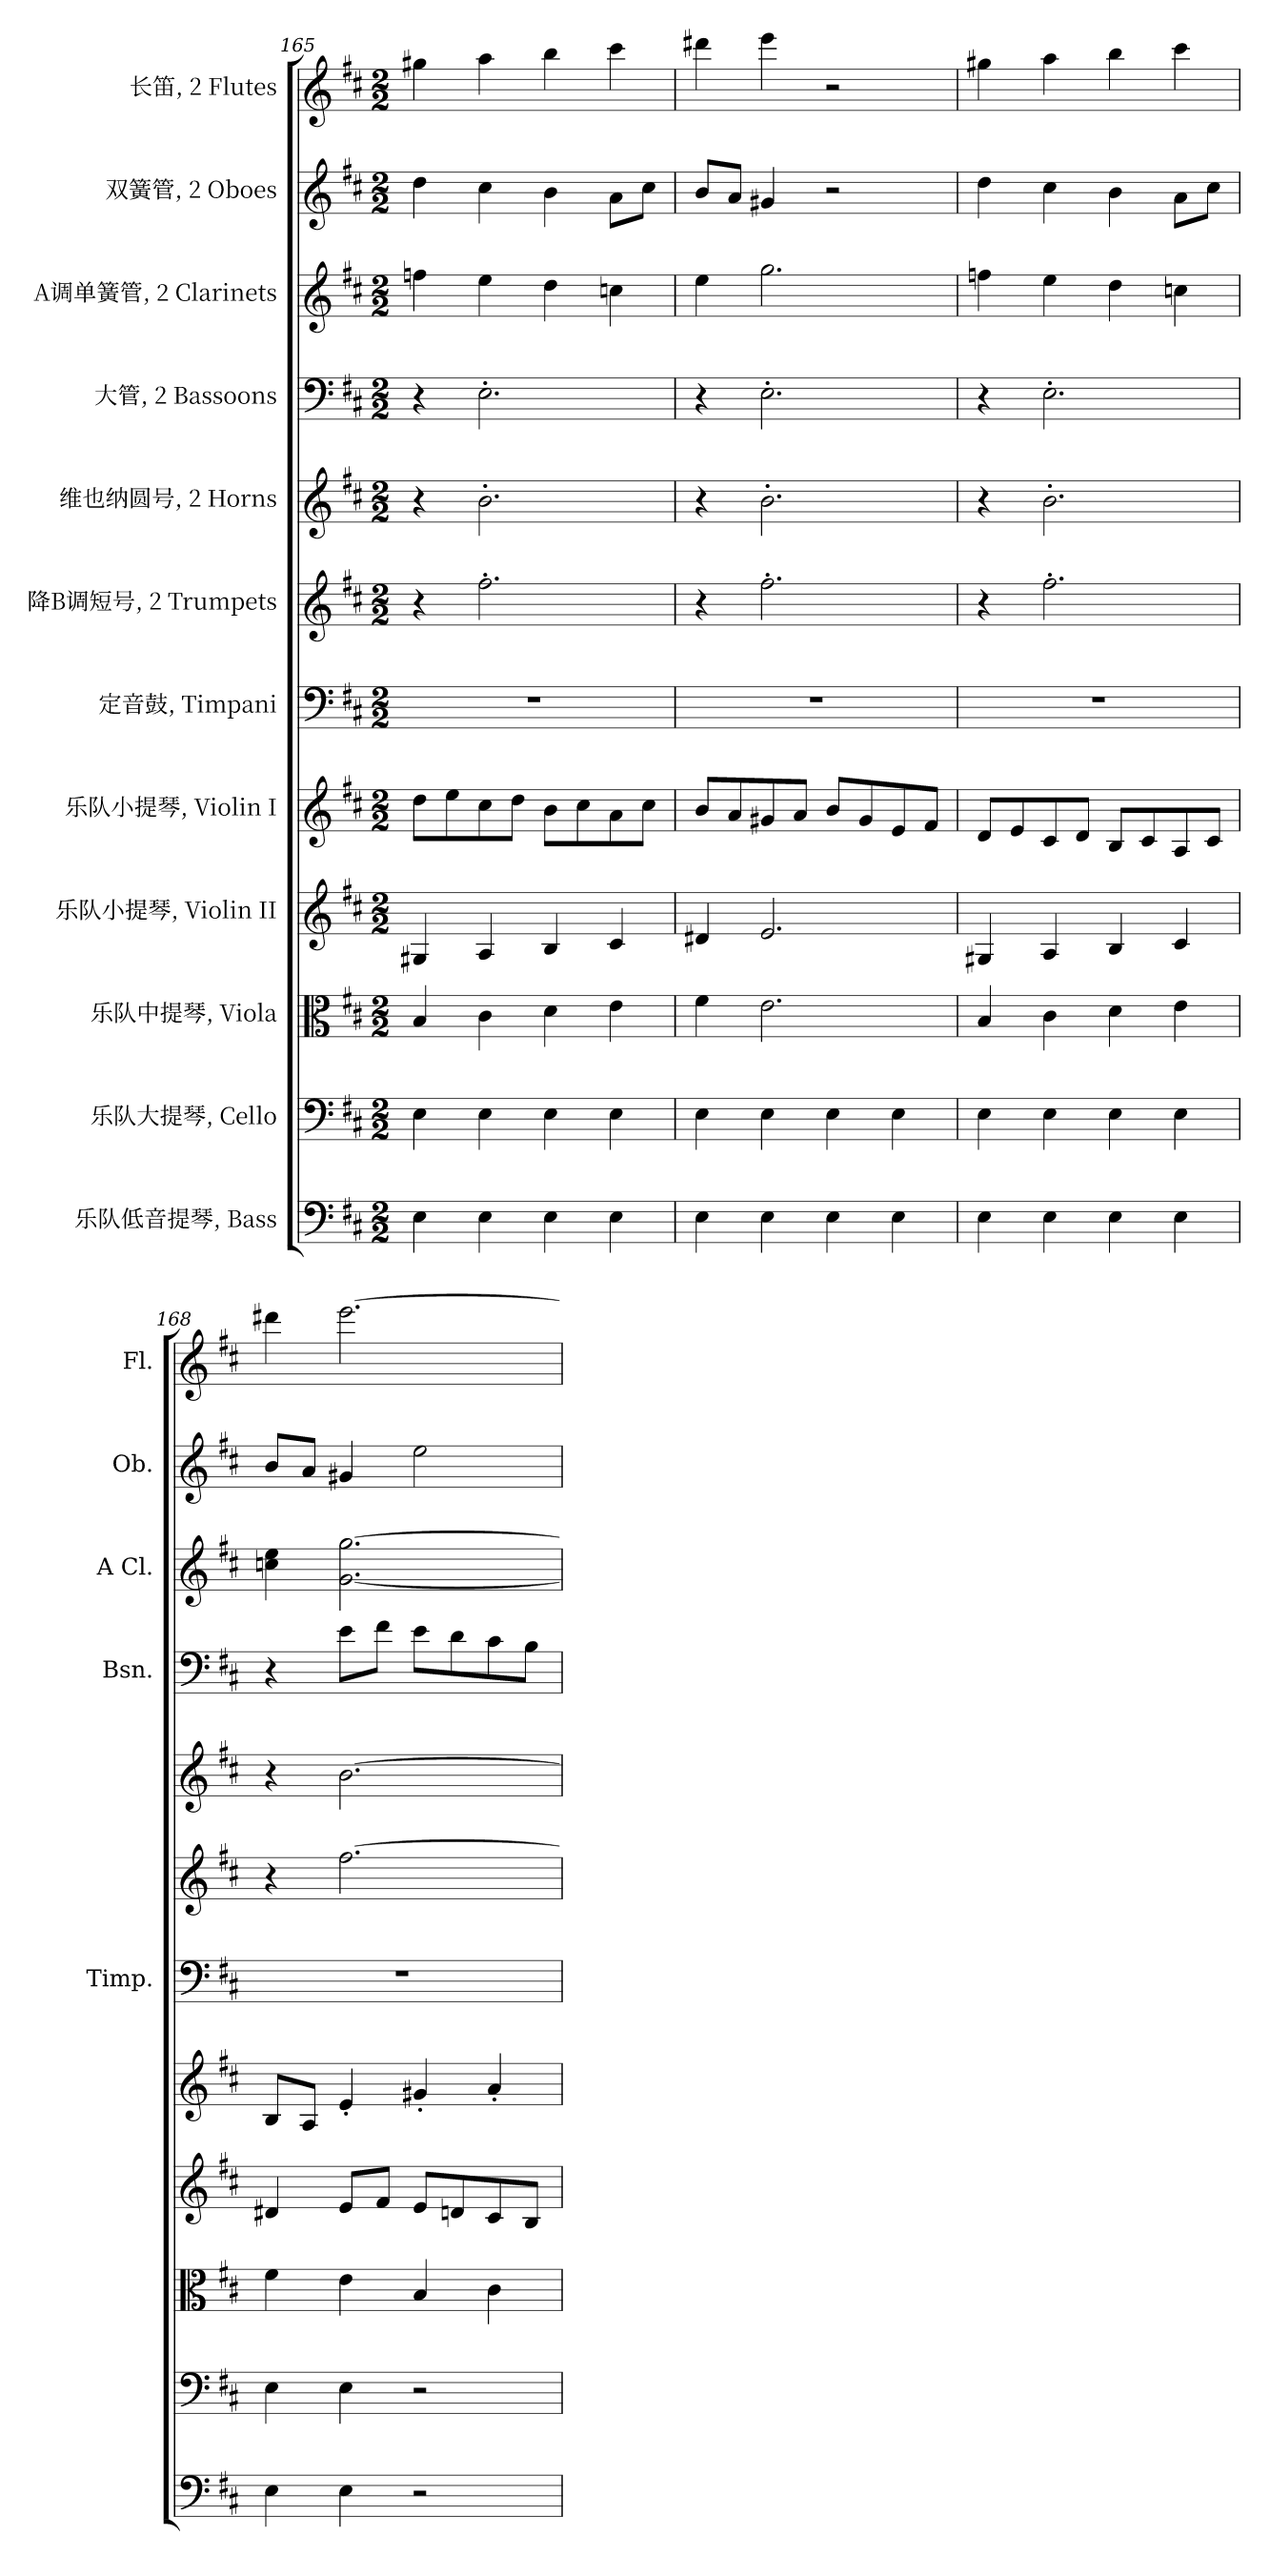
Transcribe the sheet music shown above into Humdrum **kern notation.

**kern	**kern	**kern	**kern	**kern	**kern	**kern	**kern	**kern	**kern	**kern	**kern
*part12	*part11	*part10	*part9	*part8	*part7	*part6	*part5	*part4	*part3	*part2	*part1
*staff12	*staff11	*staff10	*staff9	*staff8	*staff7	*staff6	*staff5	*staff4	*staff3	*staff2	*staff1
*I"乐队低音提琴, Bass	*I"乐队大提琴, Cello	*I"乐队中提琴, Viola	*I"乐队小提琴, Violin II	*I"乐队小提琴, Violin I	*I"定音鼓, Timpani	*I"降B调短号, 2 Trumpets	*I"维也纳圆号, 2 Horns	*I"大管, 2 Bassoons	*I"A调单簧管, 2 Clarinets	*I"双簧管, 2 Oboes	*I"长笛, 2 Flutes
*	*	*	*	*	*I'Timp.	*	*	*I'Bsn.	*I'A Cl.	*I'Ob.	*I'Fl.
*clefF4	*clefF4	*clefC3	*clefG2	*clefG2	*clefF4	*clefG2	*clefG2	*clefF4	*clefG2	*clefG2	*clefG2
*ITrd7c12	*	*	*	*	*	*ITrd1c2	*ITrd4c7	*	*ITrd2c3	*	*
*k[f#c#]	*k[f#c#]	*k[f#c#]	*k[f#c#]	*k[f#c#]	*k[f#c#]	*k[]	*k[f#]	*k[f#c#]	*k[f#c#g#d#a#]	*k[f#c#]	*k[f#c#]
*M2/2	*M2/2	*M2/2	*M2/2	*M2/2	*M2/2	*M2/2	*M2/2	*M2/2	*M2/2	*M2/2	*M2/2
=165	=165	=165	=165	=165	=165	=165	=165	=165	=165	=165	=165
4EE\	4E\	4B/	4G#X/	8dd\L	1r	4r	4r	4r	4ddn\	4dd\	4gg#X\
.	.	.	.	8ee\	.	.	.	.	.	.	.
4EE\	4E\	4c#\	4A/	8cc#\	.	2.ee'\	2.e'\	2.E'\	4cc#\	4cc#\	4aa\
.	.	.	.	8dd\J	.	.	.	.	.	.	.
4EE\	4E\	4d\	4B/	8b\L	.	.	.	.	4b\	4b\	4bb\
.	.	.	.	8cc#\	.	.	.	.	.	.	.
4EE\	4E\	4e\	4c#/	8a\	.	.	.	.	4an\	8a\L	4ccc#\
.	.	.	.	8cc#\J	.	.	.	.	.	8cc#\J	.
=166	=166	=166	=166	=166	=166	=166	=166	=166	=166	=166	=166
4EE\	4E\	4f#\	4d#X/	8b/L	1r	4r	4r	4r	4cc#\	8b/L	4ddd#X\
.	.	.	.	8a/	.	.	.	.	.	8a/J	.
4EE\	4E\	2.e\	2.e/	8g#X/	.	2.ee'\	2.e'\	2.E'\	2.ee\	4g#X/	4eee\
.	.	.	.	8a/J	.	.	.	.	.	.	.
4EE\	4E\	.	.	8b/L	.	.	.	.	.	2r	2r
.	.	.	.	8g#/	.	.	.	.	.	.	.
4EE\	4E\	.	.	8e/	.	.	.	.	.	.	.
.	.	.	.	8f#/J	.	.	.	.	.	.	.
!!LO:PB:g=z
=167	=167	=167	=167	=167	=167	=167	=167	=167	=167	=167	=167
4EE\	4E\	4B/	4G#X/	8d/L	1r	4r	4r	4r	4ddn\	4dd\	4gg#X\
.	.	.	.	8e/	.	.	.	.	.	.	.
4EE\	4E\	4c#\	4A/	8c#/	.	2.ee'\	2.e'\	2.E'\	4cc#\	4cc#\	4aa\
.	.	.	.	8d/J	.	.	.	.	.	.	.
4EE\	4E\	4d\	4B/	8B/L	.	.	.	.	4b\	4b\	4bb\
.	.	.	.	8c#/	.	.	.	.	.	.	.
4EE\	4E\	4e\	4c#/	8A/	.	.	.	.	4an\	8a\L	4ccc#\
.	.	.	.	8c#/J	.	.	.	.	.	8cc#\J	.
=168	=168	=168	=168	=168	=168	=168	=168	=168	=168	=168	=168
4EE\	4E\	4f#\	4d#X/	8B/L	1r	4r	4r	4r	4an\ 4cc#\	8b/L	4ddd#X\
.	.	.	.	8A/J	.	.	.	.	.	8a/J	.
4EE\	4E\	4e\	8e/L	4e'/	.	[2.ee\	[2.e\	8e\L	[2.e\ [2.ee\	4g#X/	[2.eee\
.	.	.	8f#/J	.	.	.	.	8f#\J	.	.	.
2r	2r	4B/	8e/L	4g#X'/	.	.	.	8e\L	.	2ee\	.
.	.	.	8dn/	.	.	.	.	8d\	.	.	.
.	.	4c#\	8c#/	4a'/	.	.	.	8c#\	.	.	.
.	.	.	8B/J	.	.	.	.	8B\J	.	.	.
=	=	=	=	=	=	=	=	=	=	=	=
*-	*-	*-	*-	*-	*-	*-	*-	*-	*-	*-	*-
